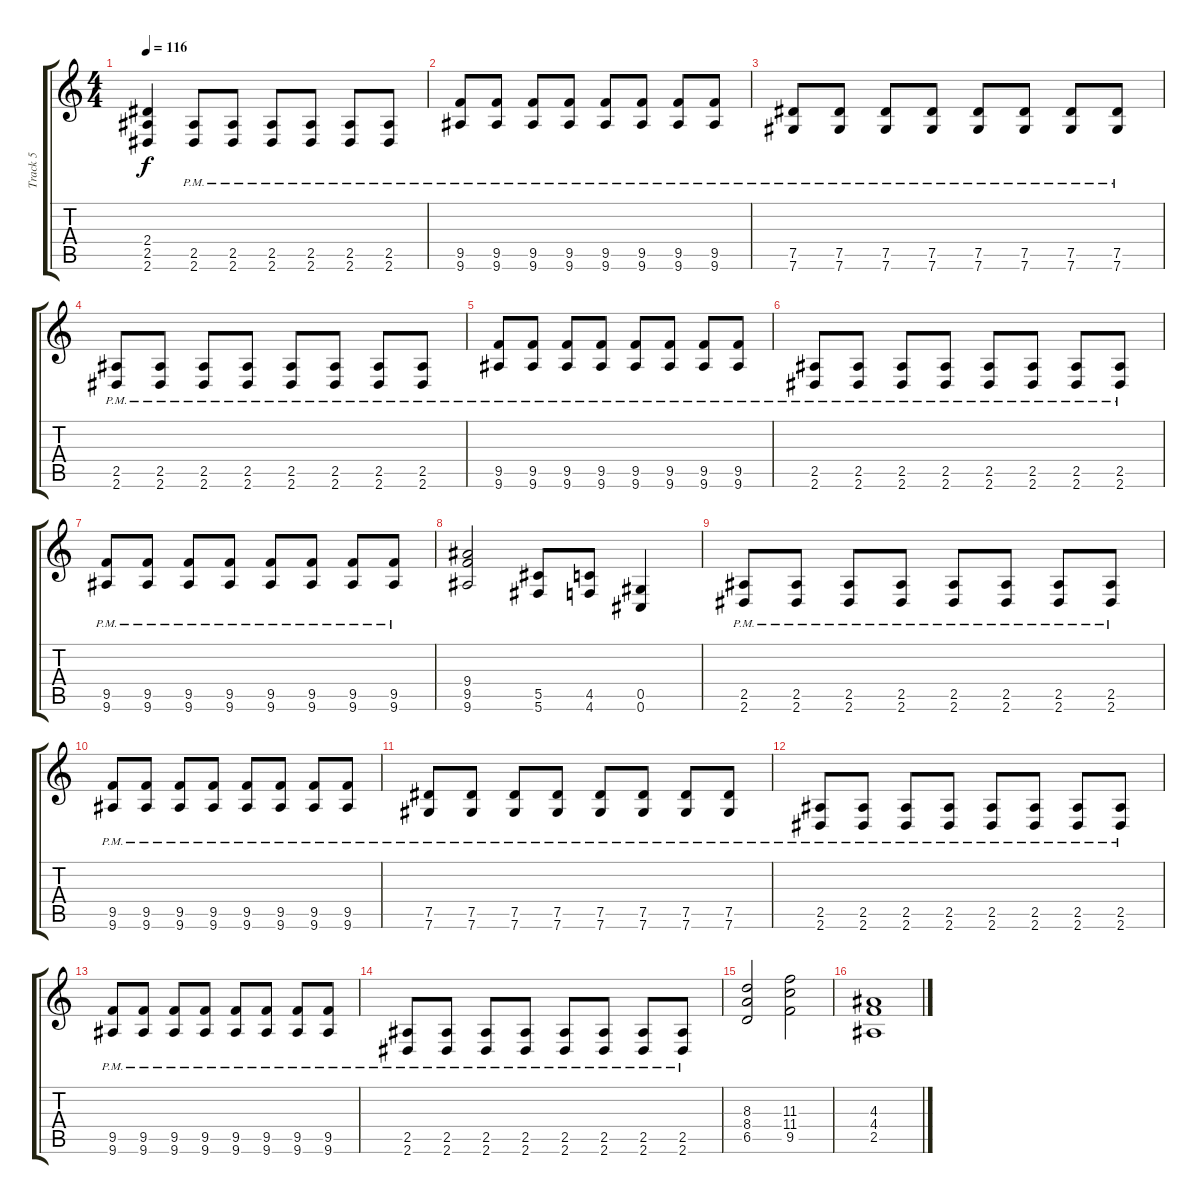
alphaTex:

\track ("Track 5" "Track 5") {instrument distortionguitar}
\staff {score tabs}
\tuning (Eb4 Bb3 Gb3 Db3 Ab2 Db2) {hide}
\ts (4 4)
\tempo 116
\clef g2
\ks c
(2.4 2.5 2.6).4{dy f} (2.5{pm} 2.6{pm}).8 (2.5{pm} 2.6{pm}).8 (2.5{pm} 2.6{pm}).8 (2.5{pm} 2.6{pm}).8 (2.5{pm} 2.6{pm}).8 (2.5{pm} 2.6{pm}).8 |
(9.5{pm} 9.6{pm}).8 (9.5{pm} 9.6{pm}).8 (9.5{pm} 9.6{pm}).8 (9.5{pm} 9.6{pm}).8 (9.5{pm} 9.6{pm}).8 (9.5{pm} 9.6{pm}).8 (9.5{pm} 9.6{pm}).8 (9.5{pm} 9.6{pm}).8 |
(7.5{pm} 7.6{pm}).8 (7.5{pm} 7.6{pm}).8 (7.5{pm} 7.6{pm}).8 (7.5{pm} 7.6{pm}).8 (7.5{pm} 7.6{pm}).8 (7.5{pm} 7.6{pm}).8 (7.5{pm} 7.6{pm}).8 (7.5{pm} 7.6{pm}).8 |
(2.5{pm} 2.6{pm}).8 (2.5{pm} 2.6{pm}).8 (2.5{pm} 2.6{pm}).8 (2.5{pm} 2.6{pm}).8 (2.5{pm} 2.6{pm}).8 (2.5{pm} 2.6{pm}).8 (2.5{pm} 2.6{pm}).8 (2.5{pm} 2.6{pm}).8 |
(9.5{pm} 9.6{pm}).8 (9.5{pm} 9.6{pm}).8 (9.5{pm} 9.6{pm}).8 (9.5{pm} 9.6{pm}).8 (9.5{pm} 9.6{pm}).8 (9.5{pm} 9.6{pm}).8 (9.5{pm} 9.6{pm}).8 (9.5{pm} 9.6{pm}).8 |
(2.5{pm} 2.6{pm}).8 (2.5{pm} 2.6{pm}).8 (2.5{pm} 2.6{pm}).8 (2.5{pm} 2.6{pm}).8 (2.5{pm} 2.6{pm}).8 (2.5{pm} 2.6{pm}).8 (2.5{pm} 2.6{pm}).8 (2.5{pm} 2.6{pm}).8 |
(9.5{pm} 9.6{pm}).8 (9.5{pm} 9.6{pm}).8 (9.5{pm} 9.6{pm}).8 (9.5{pm} 9.6{pm}).8 (9.5{pm} 9.6{pm}).8 (9.5{pm} 9.6{pm}).8 (9.5{pm} 9.6{pm}).8 (9.5{pm} 9.6{pm}).8 |
(9.4 9.5 9.6).2 (5.5 5.6).8 (4.5 4.6).8 (0.5 0.6).4 |
(2.5{pm} 2.6{pm}).8 (2.5{pm} 2.6{pm}).8 (2.5{pm} 2.6{pm}).8 (2.5{pm} 2.6{pm}).8 (2.5{pm} 2.6{pm}).8 (2.5{pm} 2.6{pm}).8 (2.5{pm} 2.6{pm}).8 (2.5{pm} 2.6{pm}).8 |
(9.5{pm} 9.6{pm}).8 (9.5{pm} 9.6{pm}).8 (9.5{pm} 9.6{pm}).8 (9.5{pm} 9.6{pm}).8 (9.5{pm} 9.6{pm}).8 (9.5{pm} 9.6{pm}).8 (9.5{pm} 9.6{pm}).8 (9.5{pm} 9.6{pm}).8 |
(7.5{pm} 7.6{pm}).8 (7.5{pm} 7.6{pm}).8 (7.5{pm} 7.6{pm}).8 (7.5{pm} 7.6{pm}).8 (7.5{pm} 7.6{pm}).8 (7.5{pm} 7.6{pm}).8 (7.5{pm} 7.6{pm}).8 (7.5{pm} 7.6{pm}).8 |
(2.5{pm} 2.6{pm}).8 (2.5{pm} 2.6{pm}).8 (2.5{pm} 2.6{pm}).8 (2.5{pm} 2.6{pm}).8 (2.5{pm} 2.6{pm}).8 (2.5{pm} 2.6{pm}).8 (2.5{pm} 2.6{pm}).8 (2.5{pm} 2.6{pm}).8 |
(9.5{pm} 9.6{pm}).8 (9.5{pm} 9.6{pm}).8 (9.5{pm} 9.6{pm}).8 (9.5{pm} 9.6{pm}).8 (9.5{pm} 9.6{pm}).8 (9.5{pm} 9.6{pm}).8 (9.5{pm} 9.6{pm}).8 (9.5{pm} 9.6{pm}).8 |
(2.5{pm} 2.6{pm}).8 (2.5{pm} 2.6{pm}).8 (2.5{pm} 2.6{pm}).8 (2.5{pm} 2.6{pm}).8 (2.5{pm} 2.6{pm}).8 (2.5{pm} 2.6{pm}).8 (2.5{pm} 2.6{pm}).8 (2.5{pm} 2.6{pm}).8 |
(8.3 8.4 6.5).2 (11.3 11.4 9.5).2 |
(4.3 4.4 2.5).1
